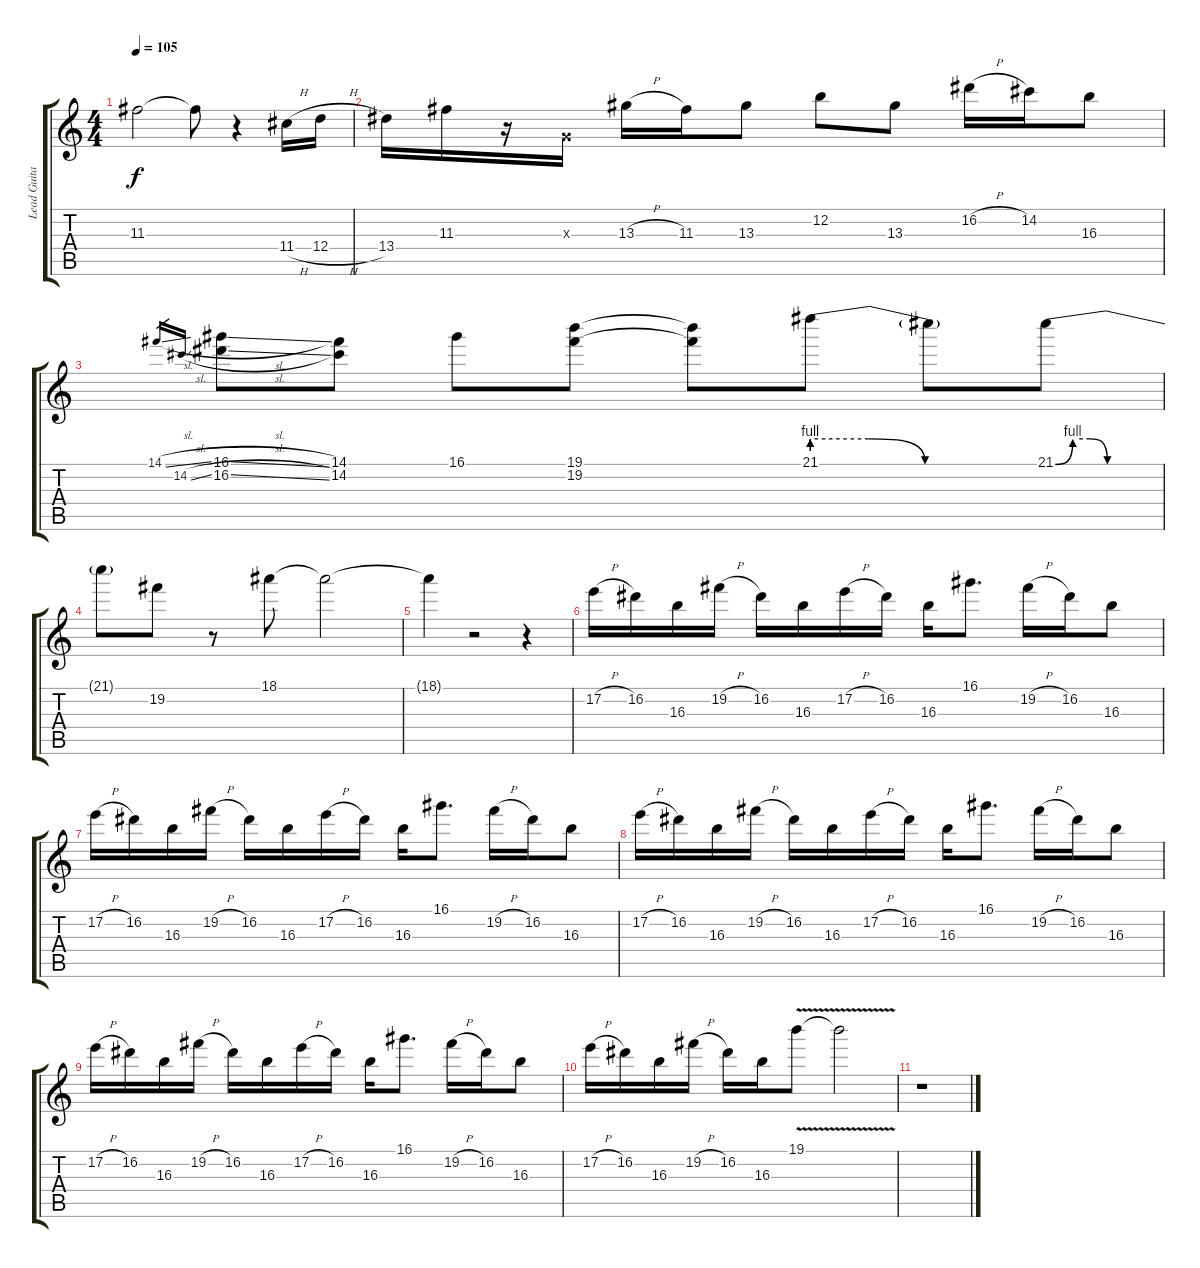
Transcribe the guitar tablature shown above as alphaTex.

\track ("Lead Guitar" "Lead Guita") {instrument overdrivenguitar}
\staff {score tabs}
\tuning (E4 B3 G3 D3 A2 E2) {hide}
\ts (4 4)
\tempo 105
\clef g2
\ks c
11.3{t}.2{dy f} 11.3{t}.8 r.4 11.4{h}.16 12.4{h}.16 |
13.4.16 11.3.16 r.16 0.3{x}.16 13.3{h}.16 11.3.16 13.3.8 12.2.8 13.3.8 16.2{h}.16 14.2.16 16.3.8 |
14.1{sl}.16{gr} 14.2{sl}.16{gr} (16.1{sl} 16.2{sl}).8 (14.1 14.2).8 16.1.8 (19.1 19.2).8 (19.1{t} 19.2{t}).8 21.1{be (custom 0 4 15 4 30 0 60 0)}.8 21.1{t}.8 21.1{be (custom 0 0 10 4 20 4 30 0 60 0)}.8 |
21.1{t}.8 19.2.8 r.8 18.1.8 18.1{t}.2 |
18.1{t}.4 r.2 r.4 |
17.2{h}.16 16.2.16 16.3.16 19.2{h}.16 16.2.16 16.3.16 17.2{h}.16 16.2.16 16.3.16 16.1.8{d} 19.2{h}.16 16.2.16 16.3.8 |
17.2{h}.16 16.2.16 16.3.16 19.2{h}.16 16.2.16 16.3.16 17.2{h}.16 16.2.16 16.3.16 16.1.8{d} 19.2{h}.16 16.2.16 16.3.8 |
17.2{h}.16 16.2.16 16.3.16 19.2{h}.16 16.2.16 16.3.16 17.2{h}.16 16.2.16 16.3.16 16.1.8{d} 19.2{h}.16 16.2.16 16.3.8 |
17.2{h}.16 16.2.16 16.3.16 19.2{h}.16 16.2.16 16.3.16 17.2{h}.16 16.2.16 16.3.16 16.1.8{d} 19.2{h}.16 16.2.16 16.3.8 |
17.2{h}.16 16.2.16 16.3.16 19.2{h}.16 16.2.16 16.3.16 19.1{v}.8 19.1{t}.2 |
r.1
